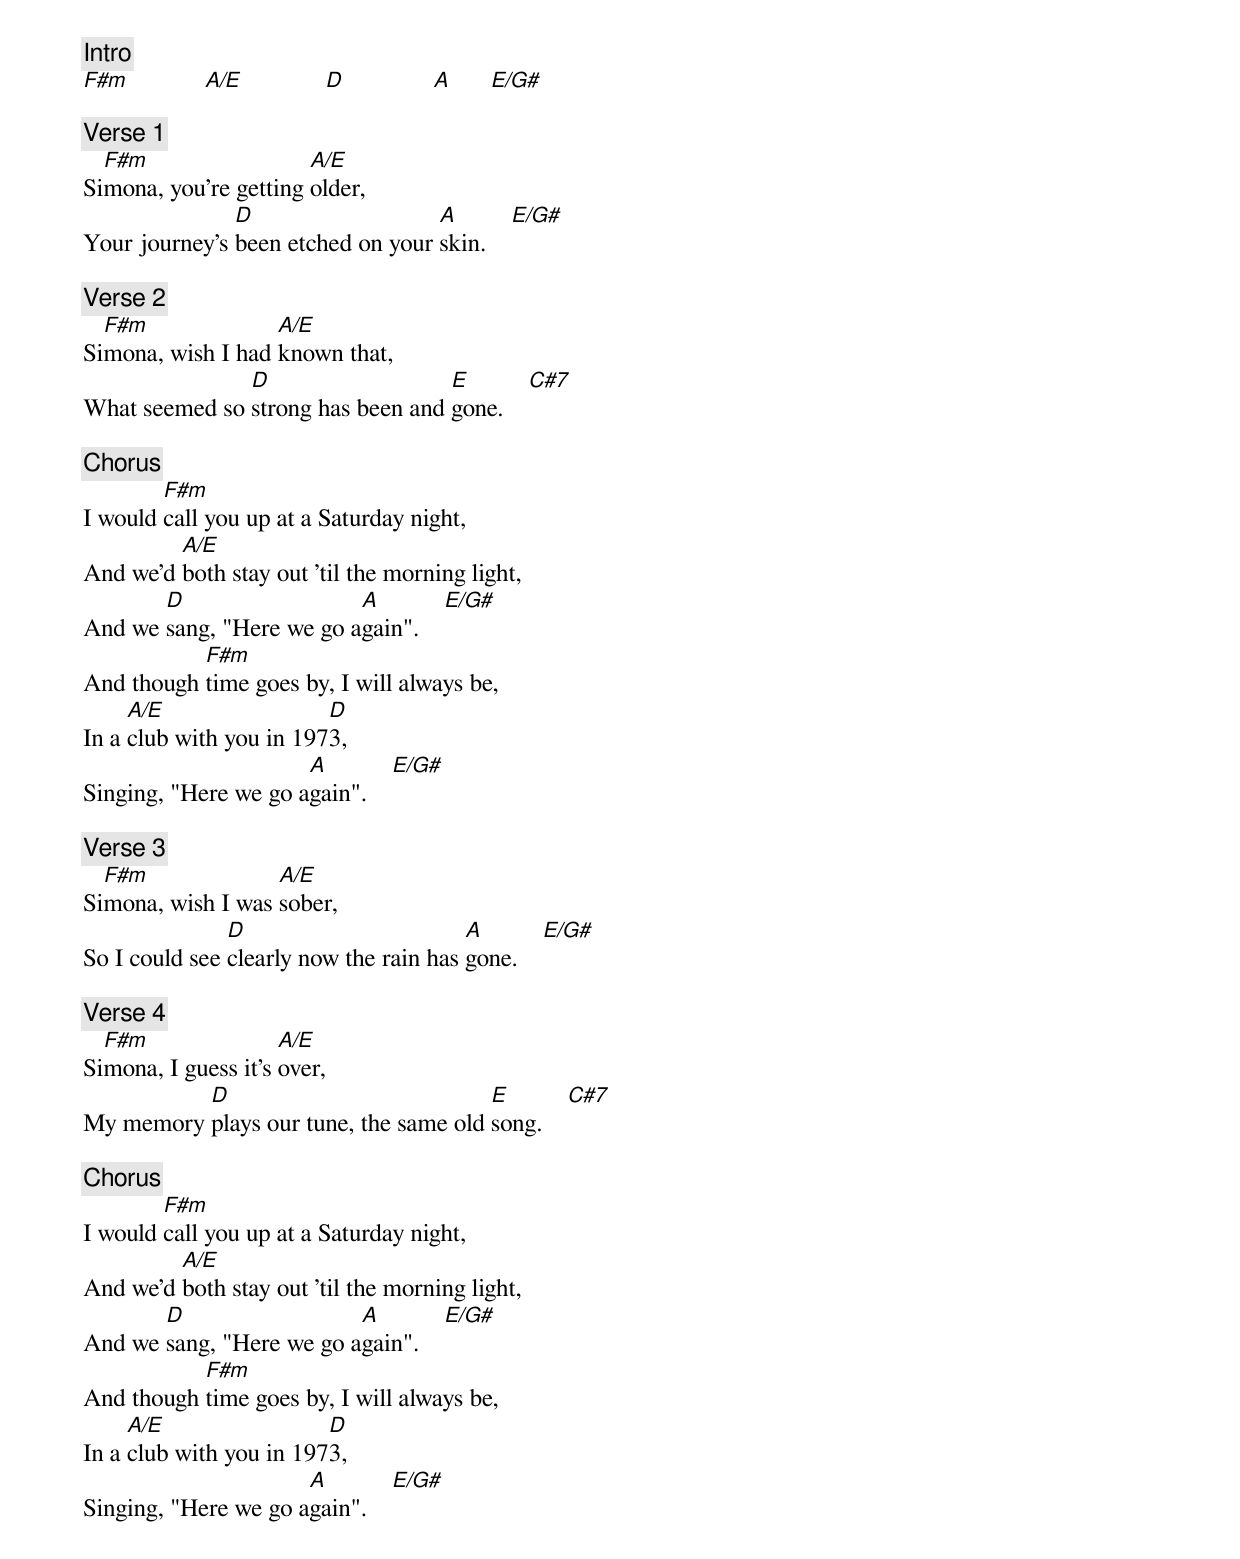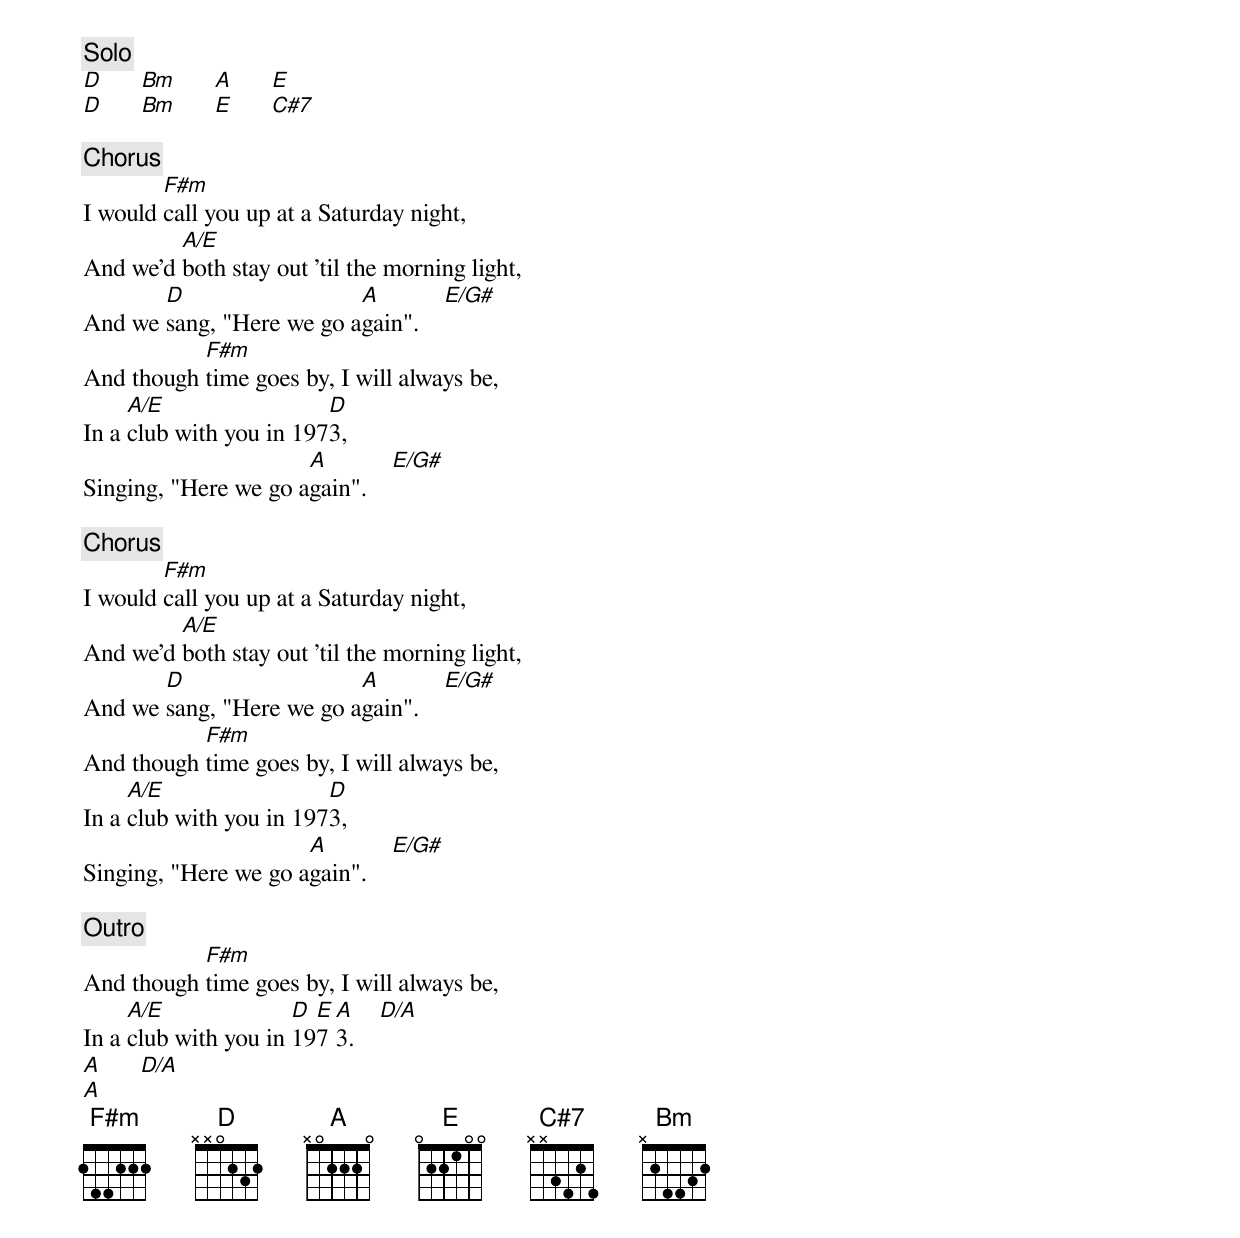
{c: Intro}
[F#m]            [A/E]             [D]              [A]      [E/G#]

{c: Verse 1}
Si[F#m]mona, you're getting [A/E]older,
Your journey's [D]been etched on your [A]skin.    [E/G#]

{c: Verse 2}
Si[F#m]mona, wish I had [A/E]known that,
What seemed so [D]strong has been and [E]gone.    [C#7]

{c: Chorus}
I would [F#m]call you up at a Saturday night,
And we'd [A/E]both stay out 'til the morning light,
And we [D]sang, "Here we go a[A]gain".    [E/G#]
And though [F#m]time goes by, I will always be,
In a [A/E]club with you in 197[D]3,
Singing, "Here we go a[A]gain".    [E/G#]

{c: Verse 3}
Si[F#m]mona, wish I was [A/E]sober,
So I could see [D]clearly now the rain has [A]gone.    [E/G#]

{c: Verse 4}
Si[F#m]mona, I guess it's [A/E]over,
My memory [D]plays our tune, the same old [E]song.    [C#7]

{c: Chorus}
I would [F#m]call you up at a Saturday night,
And we'd [A/E]both stay out 'til the morning light,
And we [D]sang, "Here we go a[A]gain".    [E/G#]
And though [F#m]time goes by, I will always be,
In a [A/E]club with you in 197[D]3,
Singing, "Here we go a[A]gain".    [E/G#]

{c: Solo}
[D]      [Bm]      [A]      [E]
[D]      [Bm]      [E]      [C#7]

{c: Chorus}
I would [F#m]call you up at a Saturday night,
And we'd [A/E]both stay out 'til the morning light,
And we [D]sang, "Here we go a[A]gain".    [E/G#]
And though [F#m]time goes by, I will always be,
In a [A/E]club with you in 197[D]3,
Singing, "Here we go a[A]gain".    [E/G#]

{c: Chorus}
I would [F#m]call you up at a Saturday night,
And we'd [A/E]both stay out 'til the morning light,
And we [D]sang, "Here we go a[A]gain".    [E/G#]
And though [F#m]time goes by, I will always be,
In a [A/E]club with you in 197[D]3,
Singing, "Here we go a[A]gain".    [E/G#]

{c: Outro}
And though [F#m]time goes by, I will always be,
In a [A/E]club with you in [D]19[E]7[A]3.    [D/A]
[A]      [D/A]
[A]
